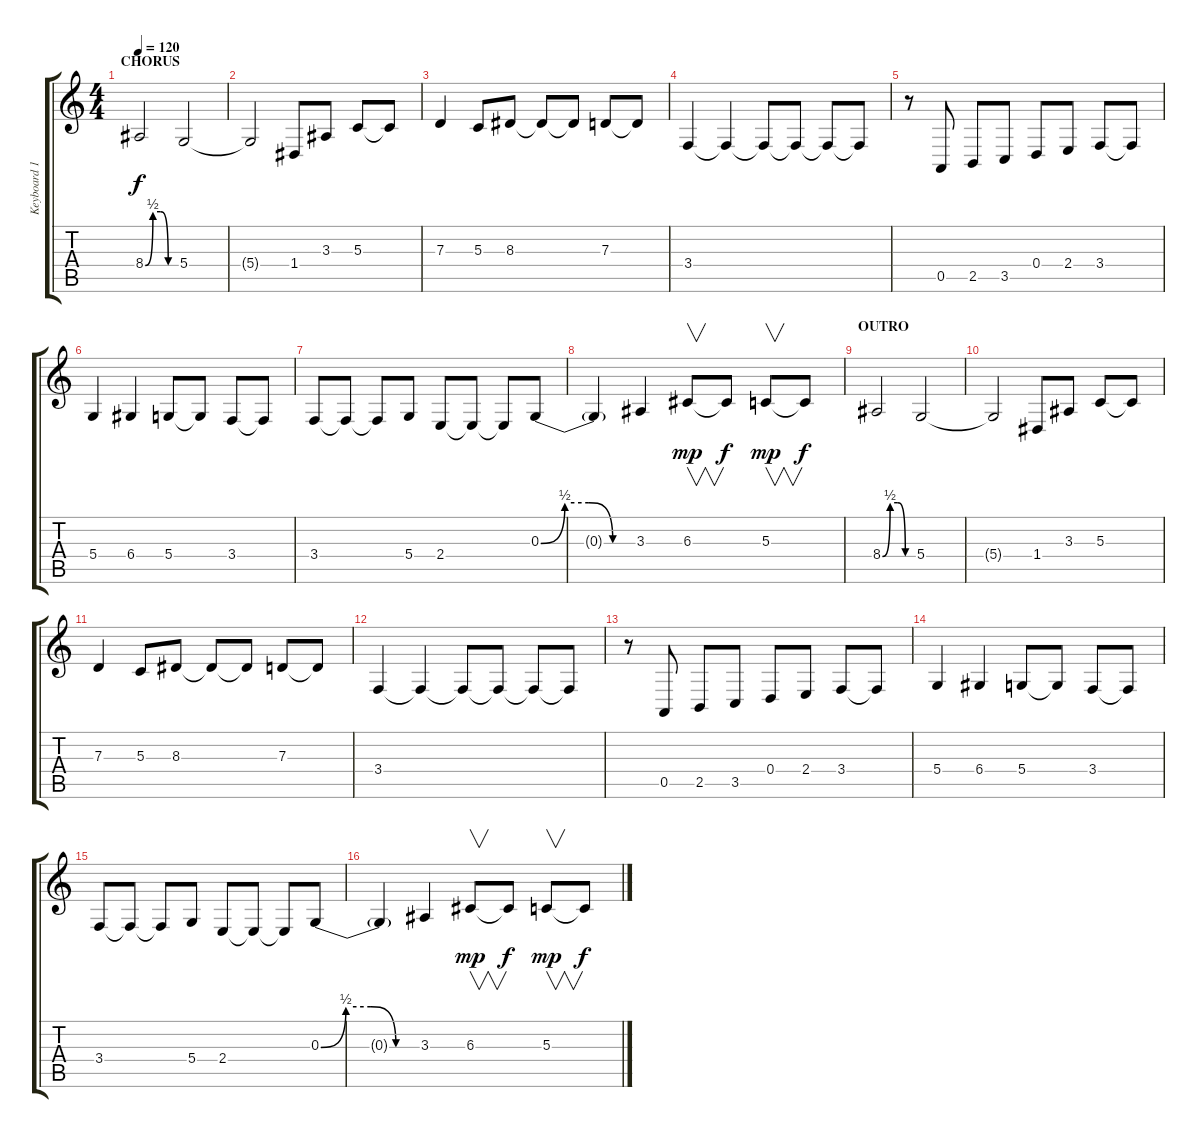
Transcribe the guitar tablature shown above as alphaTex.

\track ("Keyboard 1" "Keyboard 1") {instrument acousticgrandpiano}
\staff {score tabs}
\tuning (E4 B3 G3 D3 A2 D2) {hide}
\ts (4 4)
\section ("" "CHORUS")
\tempo 120
\clef g2
\ks c
8.4{be (custom 0 0 15 2 30 2 45 0 60 0)}.2{dy f instrument stringensemble1} 5.4.2 |
5.4{t}.2 1.4.8 3.3.8 5.3.8 5.3{t}.8 |
7.3.4 5.3.8 8.3.8 8.3{t}.8 8.3{t}.8 7.3.8 7.3{t}.8 |
3.4.4 3.4{t}.4 3.4{t}.8 3.4{t}.8 3.4{t}.8 3.4{t}.8 |
r.8 0.5.8 2.5.8 3.5.8 0.4.8 2.4.8 3.4.8 3.4{t}.8 |
5.4.4 6.4.4 5.4.8 5.4{t}.8 3.4.8 3.4{t}.8 |
3.4.8 3.4{t}.8 3.4{t}.8 5.4.8 2.4.8 2.4{t}.8 2.4{t}.8 0.3{be (custom 0 0 15 2 30 2 45 0 60 0)}.8 |
0.3{t}.4 3.3.4 6.3.8{v dy mp} 6.3{t}.8{dy f} 5.3.8{v dy mp} 5.3{t}.8{dy f} |
\section ("" "OUTRO")
8.4{be (custom 0 0 15 2 30 2 45 0 60 0)}.2{volume 13 instrument pad1newage} 5.4.2 |
5.4{t}.2 1.4.8 3.3.8 5.3.8 5.3{t}.8 |
7.3.4 5.3.8 8.3.8 8.3{t}.8 8.3{t}.8 7.3.8 7.3{t}.8 |
3.4.4 3.4{t}.4 3.4{t}.8 3.4{t}.8 3.4{t}.8 3.4{t}.8 |
r.8 0.5.8 2.5.8 3.5.8 0.4.8 2.4.8 3.4.8 3.4{t}.8 |
5.4.4 6.4.4 5.4.8 5.4{t}.8 3.4.8 3.4{t}.8 |
3.4.8 3.4{t}.8 3.4{t}.8 5.4.8 2.4.8 2.4{t}.8 2.4{t}.8 0.3{be (custom 0 0 15 2 30 2 45 0 60 0)}.8 |
0.3{t}.4 3.3.4 6.3.8{v dy mp} 6.3{t}.8{dy f} 5.3.8{v dy mp} 5.3{t}.8{dy f}
